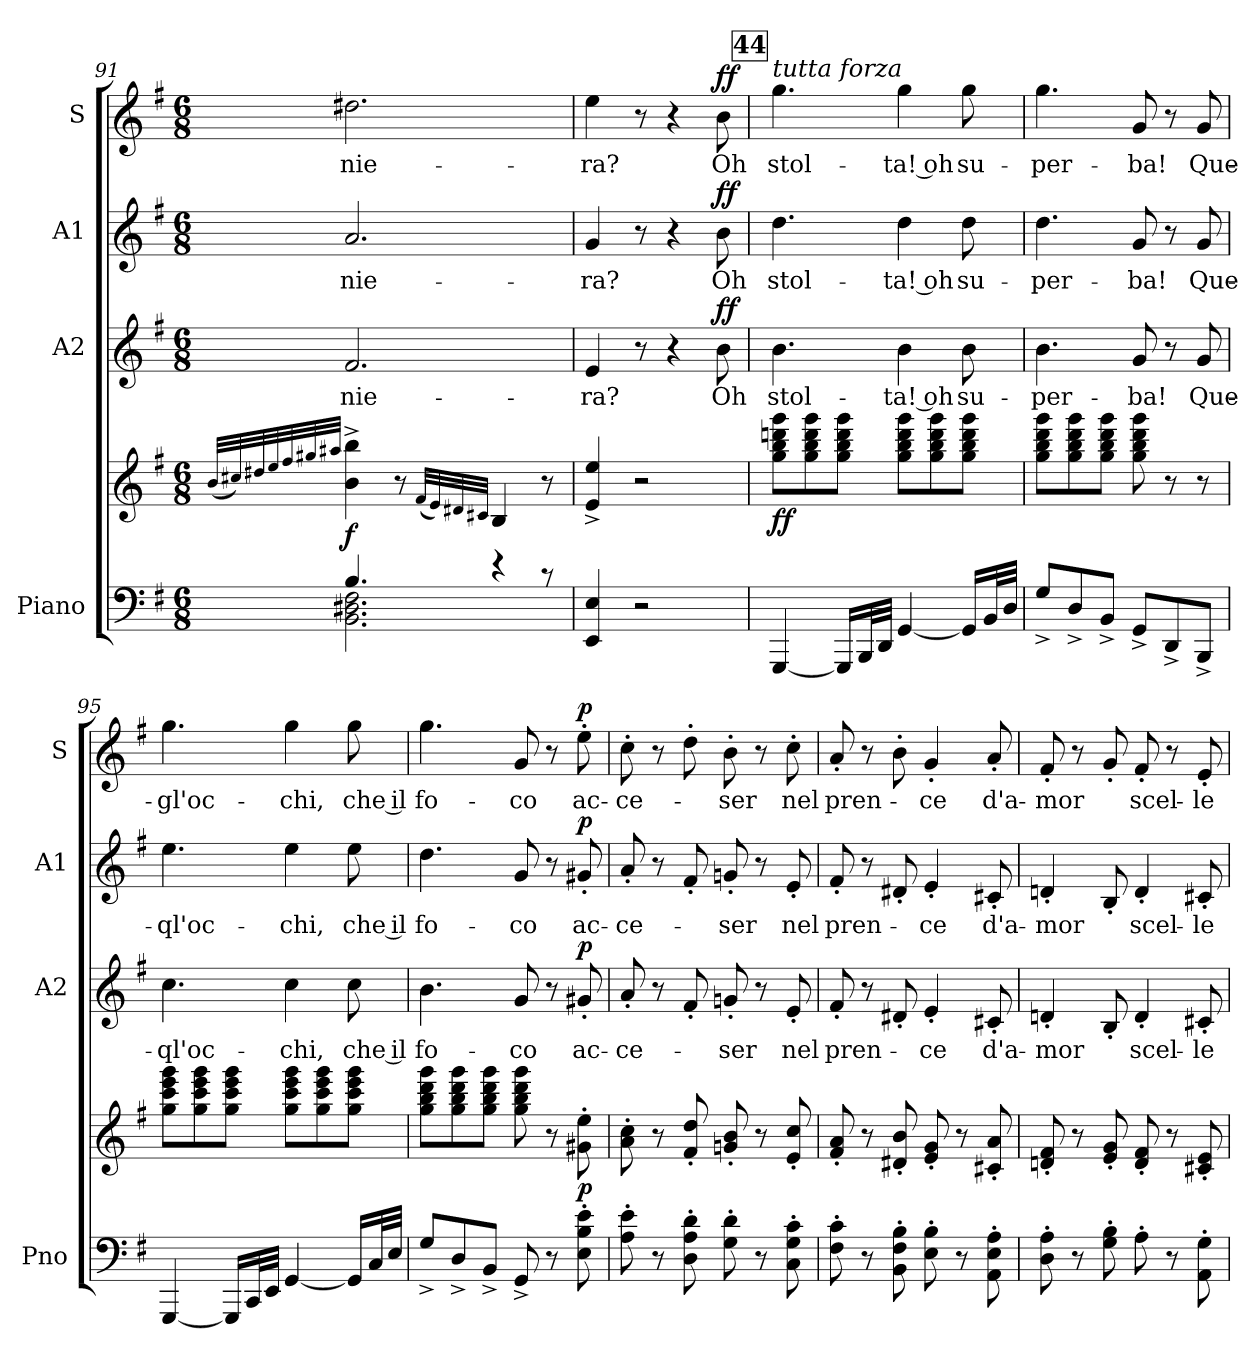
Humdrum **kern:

**kern	**kern	**dynam	**kern	**text	**dynam	**kern	**text	**dynam	**kern	**text	**dynam
*part4	*part4	*part4	*part3	*part3	*part3	*part2	*part2	*part2	*part1	*part1	*part1
*staff5	*staff4	*staff4/5	*staff3	*staff3	*staff3	*staff2	*staff2	*staff2	*staff1	*staff1	*staff1
*I"Piano	*	*	*I"A2	*	*	*I"A1	*	*	*I"S	*	*
*I'Pno	*	*	*I'A2	*	*	*I'A1	*	*	*I'S	*	*
*clefF4	*clefG2	*	*clefG2	*	*	*clefG2	*	*	*clefG2	*	*
*k[f#]	*k[f#]	*	*k[f#]	*	*	*k[f#]	*	*	*k[f#]	*	*
*M6/8	*M6/8	*	*M6/8	*	*	*M6/8	*	*	*M6/8	*	*
=91	=91	=91	=91	=91	=91	=91	=91	=91	=91	=91	=91
.	(<32qb/LLL	.	.	.	.	.	.	.	.	.	.
.	32qcc#X/)	.	.	.	.	.	.	.	.	.	.
.	32qdd#X/	.	.	.	.	.	.	.	.	.	.
.	32qee/	.	.	.	.	.	.	.	.	.	.
.	32qff#/	.	.	.	.	.	.	.	.	.	.
.	32qgg#X/	.	.	.	.	.	.	.	.	.	.
.	32qaa#X/JJJ	.	.	.	.	.	.	.	.	.	.
*^	*	*	*	*	*	*	*	*	*	*	*
!	!	!	!LO:DY:b	!	!LO:LY:b	!	!	!LO:LY:b	!	!	!LO:LY:b	!
4.B/	2.BB\ 2.D#X\ 2.F#\	4b\^ 4bb\^	f	2.f#/	-nie-	.	2.a/	-nie-	.	2.dd#X\	-nie-	.
.	.	8r	.	.	.	.	.	.	.	.	.	.
.	.	(<32qf#/LLL	.	.	.	.	.	.	.	.	.	.
.	.	32qe/)	.	.	.	.	.	.	.	.	.	.
.	.	32qd#X/	.	.	.	.	.	.	.	.	.	.
.	.	32qc#X/JJJ	.	.	.	.	.	.	.	.	.	.
4r	.	4B/	.	.	.	.	.	.	.	.	.	.
8r	.	8r	.	.	.	.	.	.	.	.	.	.
*v	*v	*	*	*	*	*	*	*	*	*	*	*
=92	=92	=92	=92	=92	=92	=92	=92	=92	=92	=92	=92
!	!	!	!	!LO:LY:b	!	!	!LO:LY:b	!	!	!LO:LY:b	!
4EE/ 4E/	4e/^ 4ee/^	.	4e/	-ra?	.	4g/	-ra?	.	4ee\	-ra?	.
2r	2r	.	8r	.	.	8r	.	.	8r	.	.
.	.	.	4r	.	.	4r	.	.	4r	.	.
!	!	!	!	!LO:LY:b	!LO:DY:a	!	!LO:LY:b	!LO:DY:a	!	!LO:LY:b	!LO:DY:a
.	.	.	8b\	Oh	ff	8b\	Oh	ff	8b\	Oh	ff
!!LO:REH:place=s1:a:B:fs=14:t=44
=93	=93	=93	=93	=93	=93	=93	=93	=93	=93	=93	=93
!	!	!	!	!	!	!	!	!	!LO:TX:a:i:t=tutta forza	!	!
!	!	!LO:DY:b	!	!LO:LY:b	!	!	!LO:LY:b	!	!	!LO:LY:b	!
[4GGG/	8gg\ 8bb\ 8dddn\ 8ggg\L	ff	4.b\	stol-	.	4.dd\	stol-	.	4.gg\	stol-	.
.	8gg\ 8bb\ 8ddd\ 8ggg\	.	.	.	.	.	.	.	.	.	.
16GGG/LL]	8gg\ 8bb\ 8ddd\ 8ggg\J	.	.	.	.	.	.	.	.	.	.
32BBB/L	.	.	.	.	.	.	.	.	.	.	.
32DD/JJJ	.	.	.	.	.	.	.	.	.	.	.
!	!	!	!	!LO:LY:b	!	!	!LO:LY:b	!	!	!LO:LY:b	!
[4GG/	8gg\ 8bb\ 8ddd\ 8ggg\L	.	4b\	-ta! oh	.	4dd\	-ta! oh	.	4gg\	-ta! oh	.
.	8gg\ 8bb\ 8ddd\ 8ggg\	.	.	.	.	.	.	.	.	.	.
!	!	!	!	!LO:LY:b	!	!	!LO:LY:b	!	!	!LO:LY:b	!
16GG/LL]	8gg\ 8bb\ 8ddd\ 8ggg\J	.	8b\	su-	.	8dd\	su-	.	8gg\	su-	.
32BB/L	.	.	.	.	.	.	.	.	.	.	.
32D/JJJ	.	.	.	.	.	.	.	.	.	.	.
!!LO:LB:g=z
=94	=94	=94	=94	=94	=94	=94	=94	=94	=94	=94	=94
!	!	!	!	!LO:LY:b	!	!	!LO:LY:b	!	!	!LO:LY:b	!
8G^/L	8gg\ 8bb\ 8ddd\ 8ggg\L	.	4.b\	-per-	.	4.dd\	-per-	.	4.gg\	-per-	.
8D^/	8gg\ 8bb\ 8ddd\ 8ggg\	.	.	.	.	.	.	.	.	.	.
8BB^/J	8gg\ 8bb\ 8ddd\ 8ggg\J	.	.	.	.	.	.	.	.	.	.
!	!	!	!	!LO:LY:b	!	!	!LO:LY:b	!	!	!LO:LY:b	!
8GG^/L	8gg\ 8bb\ 8ddd\ 8ggg\	.	8g/	-ba!	.	8g/	-ba!	.	8g/	-ba!	.
8DD^/	8r	.	8r	.	.	8r	.	.	8r	.	.
!	!	!	!	!LO:LY:b	!	!	!LO:LY:b	!	!	!LO:LY:b	!
8BBB^/J	8r	.	8g/	Que-	.	8g/	Que-	.	8g/	Que-	.
=95	=95	=95	=95	=95	=95	=95	=95	=95	=95	=95	=95
!	!	!	!	!LO:LY:b	!	!	!LO:LY:b	!	!	!LO:LY:b	!
[4GGG/	8gg\ 8ccc\ 8eee\ 8ggg\L	.	4.cc\	-ql'oc-	.	4.ee\	-ql'oc-	.	4.gg\	-gl'oc-	.
.	8gg\ 8ccc\ 8eee\ 8ggg\	.	.	.	.	.	.	.	.	.	.
16GGG/LL]	8gg\ 8ccc\ 8eee\ 8ggg\J	.	.	.	.	.	.	.	.	.	.
32CC/L	.	.	.	.	.	.	.	.	.	.	.
32EE/JJJ	.	.	.	.	.	.	.	.	.	.	.
!	!	!	!	!LO:LY:b	!	!	!LO:LY:b	!	!	!LO:LY:b	!
[4GG/	8gg\ 8ccc\ 8eee\ 8ggg\L	.	4cc\	-chi,	.	4ee\	-chi,	.	4gg\	-chi,	.
.	8gg\ 8ccc\ 8eee\ 8ggg\	.	.	.	.	.	.	.	.	.	.
!	!	!	!	!LO:LY:b	!	!	!LO:LY:b	!	!	!LO:LY:b	!
16GG/LL]	8gg\ 8ccc\ 8eee\ 8ggg\J	.	8cc\	che il	.	8ee\	che il	.	8gg\	che il	.
32C/L	.	.	.	.	.	.	.	.	.	.	.
32E/JJJ	.	.	.	.	.	.	.	.	.	.	.
=96	=96	=96	=96	=96	=96	=96	=96	=96	=96	=96	=96
!	!	!	!	!LO:LY:b	!	!	!LO:LY:b	!	!	!LO:LY:b	!
8G^/L	8gg\ 8bb\ 8ddd\ 8ggg\L	.	4.b\	fo-	.	4.dd\	fo-	.	4.gg\	fo-	.
8D^/	8gg\ 8bb\ 8ddd\ 8ggg\	.	.	.	.	.	.	.	.	.	.
8BB^/J	8gg\ 8bb\ 8ddd\ 8ggg\J	.	.	.	.	.	.	.	.	.	.
!	!	!	!	!LO:LY:b	!	!	!LO:LY:b	!	!	!LO:LY:b	!
8GG^/	8gg\ 8bb\ 8ddd\ 8ggg\	.	8g/	-co	.	8g/	-co	.	8g/	-co	.
8r	8r	.	8r	.	.	8r	.	.	8r	.	.
!	!	!LO:DY:b	!	!LO:LY:b	!LO:DY:a	!	!LO:LY:b	!LO:DY:a	!	!LO:LY:b	!LO:DY:a
8E\' 8B\' 8e\'	8g#X\' 8ee\'	p	8g#X'/	ac-	p	8g#X'/	ac-	p	8ee'\	ac-	p
=97	=97	=97	=97	=97	=97	=97	=97	=97	=97	=97	=97
!	!	!	!	!LO:LY:b	!	!	!LO:LY:b	!	!	!LO:LY:b	!
8A\' 8e\'	8a\' 8cc\'	.	8a'/	-ce-	.	8a'/	-ce-	.	8cc'\	-ce-	.
8r	8r	.	8r	.	.	8r	.	.	8r	.	.
8D\' 8A\' 8d\'	8f#/' 8dd/'	.	8f#'/	.	.	8f#'/	.	.	8dd'\	.	.
!	!	!	!	!LO:LY:b	!	!	!LO:LY:b	!	!	!LO:LY:b	!
8G\' 8d\'	8gn/' 8b/'	.	8gn'/	-ser	.	8gn'/	-ser	.	8b'\	-ser	.
8r	8r	.	8r	.	.	8r	.	.	8r	.	.
!	!	!	!	!LO:LY:b	!	!	!LO:LY:b	!	!	!LO:LY:b	!
8C\' 8G\' 8c\'	8e/' 8cc/'	.	8e'/	nel	.	8e'/	nel	.	8cc'\	nel	.
=98	=98	=98	=98	=98	=98	=98	=98	=98	=98	=98	=98
!	!	!	!	!LO:LY:b	!	!	!LO:LY:b	!	!	!LO:LY:b	!
8F#\' 8c\'	8f#/' 8a/'	.	8f#'/	pren-	.	8f#'/	pren-	.	8a'/	pren-	.
8r	8r	.	8r	.	.	8r	.	.	8r	.	.
8BB\' 8F#\' 8B\'	8d#X/' 8b/'	.	8d#X'/	.	.	8d#X'/	.	.	8b'\	.	.
!	!	!	!	!LO:LY:b	!	!	!LO:LY:b	!	!	!LO:LY:b	!
8E\' 8B\'	8e/' 8g/'	.	4e'/	-ce	.	4e'/	-ce	.	4g'/	-ce	.
8r	8r	.	.	.	.	.	.	.	.	.	.
!	!	!	!	!LO:LY:b	!	!	!LO:LY:b	!	!	!LO:LY:b	!
8AA\' 8E\' 8A\'	8c#X/' 8a/'	.	8c#X'/	d'a-	.	8c#X'/	d'a-	.	8a'/	d'a-	.
!!LO:PB:g=z
=99	=99	=99	=99	=99	=99	=99	=99	=99	=99	=99	=99
!	!	!	!	!LO:LY:b	!	!	!LO:LY:b	!	!	!LO:LY:b	!
8D\' 8A\'	8dn/' 8f#/'	.	4dn'/	-mor	.	4dn'/	-mor	.	8f#'/	-mor	.
8r	8r	.	.	.	.	.	.	.	8r	.	.
8G\' 8B\'	8e/' 8g/'	.	8B'/	.	.	8B'/	.	.	8g'/	.	.
!	!	!	!	!LO:LY:b	!	!	!LO:LY:b	!	!	!LO:LY:b	!
8A'\	8d/' 8f#/'	.	4d'/	scel-	.	4d'/	scel-	.	8f#'/	scel-	.
8r	8r	.	.	.	.	.	.	.	8r	.	.
!	!	!	!	!LO:LY:b	!	!	!LO:LY:b	!	!	!LO:LY:b	!
8AA\' 8G\'	8c#X/' 8e/'	.	8c#X'/	-le-	.	8c#X'/	-le-	.	8e'/	-le-	.
=	=	=	=	=	=	=	=	=	=	=	=
*-	*-	*-	*-	*-	*-	*-	*-	*-	*-	*-	*-
